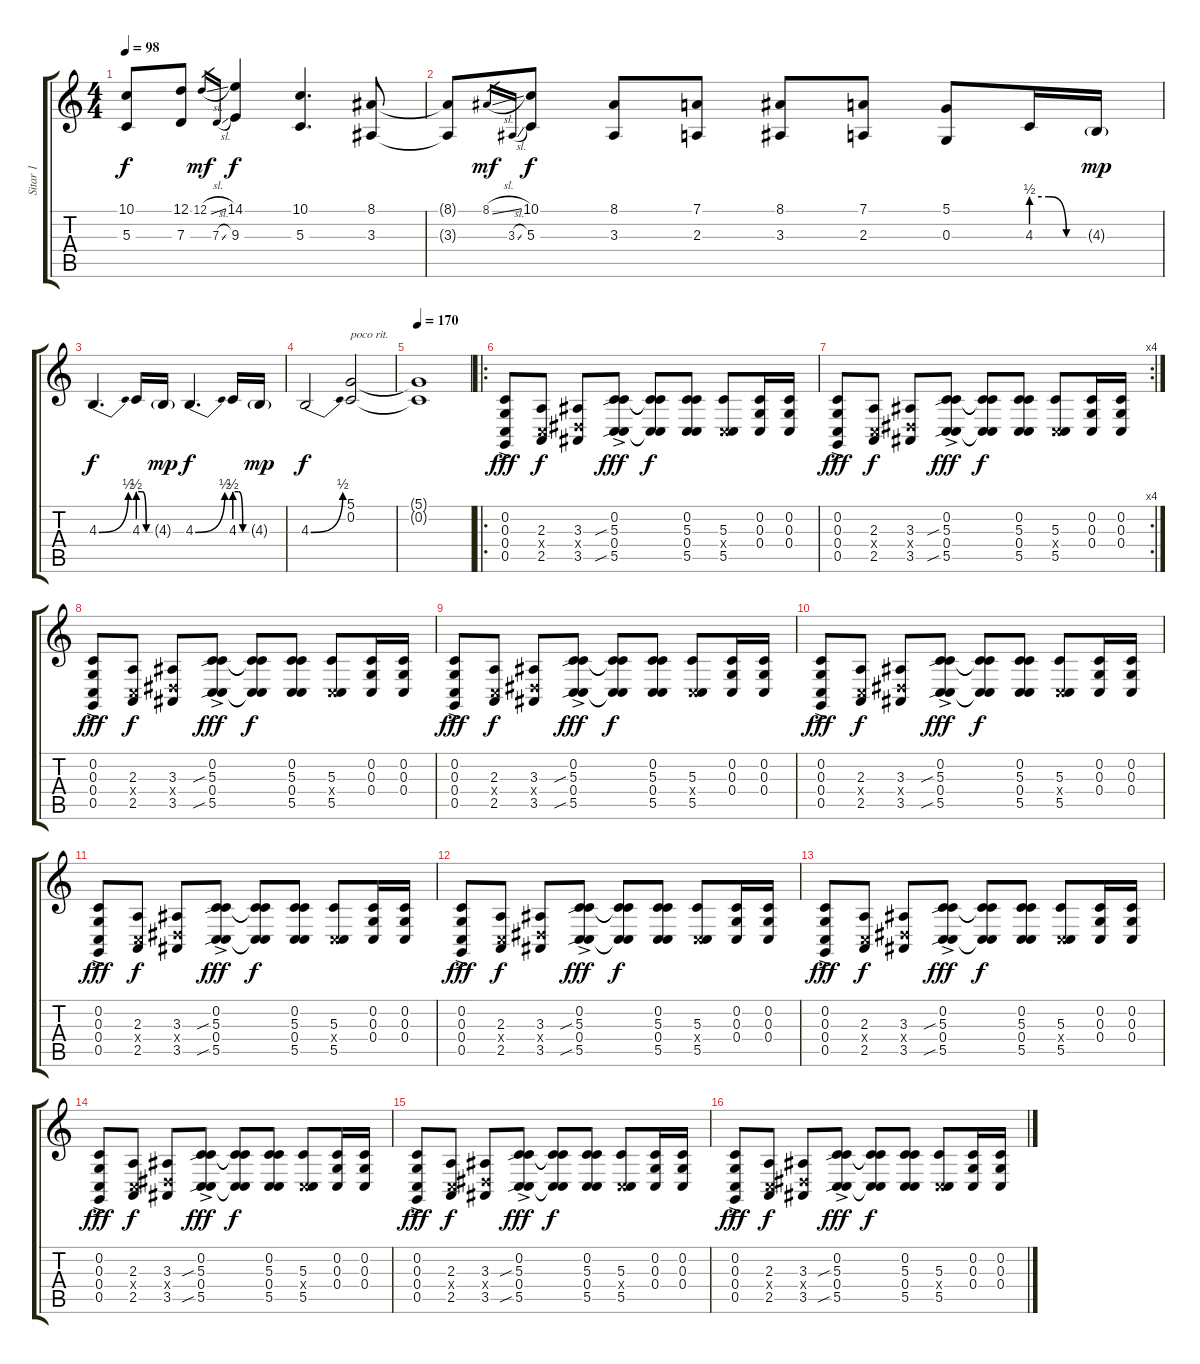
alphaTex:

\track ("Sitar 1" "Sitar 1") {instrument sitar}
\staff {score tabs}
\tuning (D4 C4 G3 C3 G2 C2) {hide}
\ts (4 4)
\tempo 98
\clef g2
\ks c
(10.1 5.3).8{dy f} (12.1 7.3).8 12.1{sl}.16{gr dy mf} 7.3{sl}.16{gr} (14.1 9.3).4{dy f} (10.1 5.3).4{d} (8.1 3.3).8 |
(8.1{t} 3.3{t}).8 8.1{sl}.16{gr dy mf} 3.3{sl}.16{gr} (10.1 5.3).8{dy f} (8.1 3.3).8 (7.1 2.3).8 (8.1 3.3).8 (7.1 2.3).8 (5.1 0.3).8 4.3{be (custom 0 2 20 2 40 0 60 0)}.16 4.3{g}.16{dy mp} |
4.3{be (bend 0 0 60 2)}.4{d dy f} 4.3{be (custom 0 2 20 2 40 0 60 0)}.16 4.3{g}.16{dy mp} 4.3{be (bend 0 0 60 2)}.4{d dy f} 4.3{be (custom 0 2 20 2 40 0 60 0)}.16 4.3{g}.16{dy mp} |
4.3{be (bend 0 0 60 2)}.2{dy f} (5.1 0.2).2{txt "poco rit."} |
\tempo 170
(5.1{t} 0.2{t}).1 |
\ro
(0.2{ac} 0.3{ac} 0.4{ac} 0.5{ac}).8{dy fff} (2.3 0.4{x} 2.5).8{dy f} (3.3 3.4{x} 3.5).8 (0.2{ac} 5.3{sib ac} 0.4{ac} 5.5{sib ac}).8{dy fff} (0.2{t} 5.3{t} 0.4{t} 5.5{t}).8{dy f} (0.2 5.3 0.4 5.5).8 (5.3 0.4{x} 5.5).8 (0.2 0.3 0.4).16 (0.2 0.3 0.4).16 |
\rc 4
(0.2{ac} 0.3{ac} 0.4{ac} 0.5{ac}).8{dy fff} (2.3 0.4{x} 2.5).8{dy f} (3.3 3.4{x} 3.5).8 (0.2{ac} 5.3{sib ac} 0.4{ac} 5.5{sib ac}).8{dy fff} (0.2{t} 5.3{t} 0.4{t} 5.5{t}).8{dy f} (0.2 5.3 0.4 5.5).8 (5.3 0.4{x} 5.5).8 (0.2 0.3 0.4).16 (0.2 0.3 0.4).16 |
(0.2{ac} 0.3{ac} 0.4{ac} 0.5{ac}).8{dy fff} (2.3 0.4{x} 2.5).8{dy f} (3.3 3.4{x} 3.5).8 (0.2{ac} 5.3{sib ac} 0.4{ac} 5.5{sib ac}).8{dy fff} (0.2{t} 5.3{t} 0.4{t} 5.5{t}).8{dy f} (0.2 5.3 0.4 5.5).8 (5.3 0.4{x} 5.5).8 (0.2 0.3 0.4).16 (0.2 0.3 0.4).16 |
(0.2{ac} 0.3{ac} 0.4{ac} 0.5{ac}).8{dy fff} (2.3 0.4{x} 2.5).8{dy f} (3.3 3.4{x} 3.5).8 (0.2{ac} 5.3{sib ac} 0.4{ac} 5.5{sib ac}).8{dy fff} (0.2{t} 5.3{t} 0.4{t} 5.5{t}).8{dy f} (0.2 5.3 0.4 5.5).8 (5.3 0.4{x} 5.5).8 (0.2 0.3 0.4).16 (0.2 0.3 0.4).16 |
(0.2{ac} 0.3{ac} 0.4{ac} 0.5{ac}).8{dy fff} (2.3 0.4{x} 2.5).8{dy f} (3.3 3.4{x} 3.5).8 (0.2{ac} 5.3{sib ac} 0.4{ac} 5.5{sib ac}).8{dy fff} (0.2{t} 5.3{t} 0.4{t} 5.5{t}).8{dy f} (0.2 5.3 0.4 5.5).8 (5.3 0.4{x} 5.5).8 (0.2 0.3 0.4).16 (0.2 0.3 0.4).16 |
(0.2{ac} 0.3{ac} 0.4{ac} 0.5{ac}).8{dy fff} (2.3 0.4{x} 2.5).8{dy f} (3.3 3.4{x} 3.5).8 (0.2{ac} 5.3{sib ac} 0.4{ac} 5.5{sib ac}).8{dy fff} (0.2{t} 5.3{t} 0.4{t} 5.5{t}).8{dy f} (0.2 5.3 0.4 5.5).8 (5.3 0.4{x} 5.5).8 (0.2 0.3 0.4).16 (0.2 0.3 0.4).16 |
(0.2{ac} 0.3{ac} 0.4{ac} 0.5{ac}).8{dy fff} (2.3 0.4{x} 2.5).8{dy f} (3.3 3.4{x} 3.5).8 (0.2{ac} 5.3{sib ac} 0.4{ac} 5.5{sib ac}).8{dy fff} (0.2{t} 5.3{t} 0.4{t} 5.5{t}).8{dy f} (0.2 5.3 0.4 5.5).8 (5.3 0.4{x} 5.5).8 (0.2 0.3 0.4).16 (0.2 0.3 0.4).16 |
(0.2{ac} 0.3{ac} 0.4{ac} 0.5{ac}).8{dy fff} (2.3 0.4{x} 2.5).8{dy f} (3.3 3.4{x} 3.5).8 (0.2{ac} 5.3{sib ac} 0.4{ac} 5.5{sib ac}).8{dy fff} (0.2{t} 5.3{t} 0.4{t} 5.5{t}).8{dy f} (0.2 5.3 0.4 5.5).8 (5.3 0.4{x} 5.5).8 (0.2 0.3 0.4).16 (0.2 0.3 0.4).16 |
(0.2{ac} 0.3{ac} 0.4{ac} 0.5{ac}).8{dy fff} (2.3 0.4{x} 2.5).8{dy f} (3.3 3.4{x} 3.5).8 (0.2{ac} 5.3{sib ac} 0.4{ac} 5.5{sib ac}).8{dy fff} (0.2{t} 5.3{t} 0.4{t} 5.5{t}).8{dy f} (0.2 5.3 0.4 5.5).8 (5.3 0.4{x} 5.5).8 (0.2 0.3 0.4).16 (0.2 0.3 0.4).16 |
(0.2{ac} 0.3{ac} 0.4{ac} 0.5{ac}).8{dy fff} (2.3 0.4{x} 2.5).8{dy f} (3.3 3.4{x} 3.5).8 (0.2{ac} 5.3{sib ac} 0.4{ac} 5.5{sib ac}).8{dy fff} (0.2{t} 5.3{t} 0.4{t} 5.5{t}).8{dy f} (0.2 5.3 0.4 5.5).8 (5.3 0.4{x} 5.5).8 (0.2 0.3 0.4).16 (0.2 0.3 0.4).16 |
(0.2{ac} 0.3{ac} 0.4{ac} 0.5{ac}).8{dy fff} (2.3 0.4{x} 2.5).8{dy f} (3.3 3.4{x} 3.5).8 (0.2{ac} 5.3{sib ac} 0.4{ac} 5.5{sib ac}).8{dy fff} (0.2{t} 5.3{t} 0.4{t} 5.5{t}).8{dy f} (0.2 5.3 0.4 5.5).8 (5.3 0.4{x} 5.5).8 (0.2 0.3 0.4).16 (0.2 0.3 0.4).16
